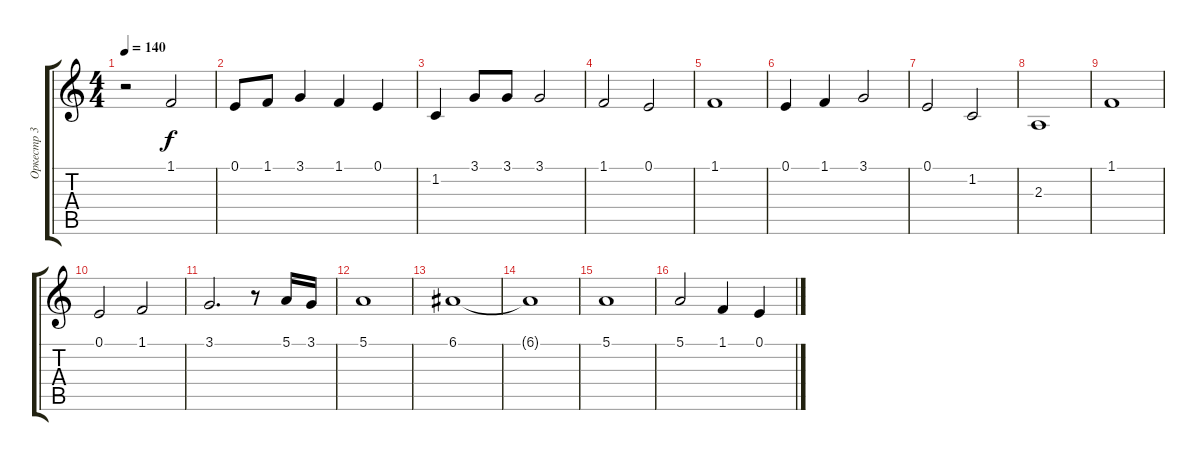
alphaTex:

\track ("Оркестр 3" "Оркестр 3") {instrument tuba}
\staff {score tabs}
\tuning (E4 B3 G3 D3 A2 E2) {hide}
\ts (4 4)
\tempo 140
\clef g2
\ks c
r.2{dy f} 1.1.2 |
0.1.8 1.1.8 3.1.4 1.1.4 0.1.4 |
1.2.4 3.1.8 3.1.8 3.1.2 |
1.1.2 0.1.2 |
1.1.1 |
0.1.4 1.1.4 3.1.2 |
0.1.2 1.2.2 |
2.3.1 |
1.1.1 |
0.1.2 1.1.2 |
3.1.2{d} r.8 5.1.16 3.1.16 |
5.1.1{volume 4} |
6.1.1{volume 13} |
6.1{t}.1{volume 4} |
5.1.1{volume 13} |
5.1.2 1.1.4 0.1.4
